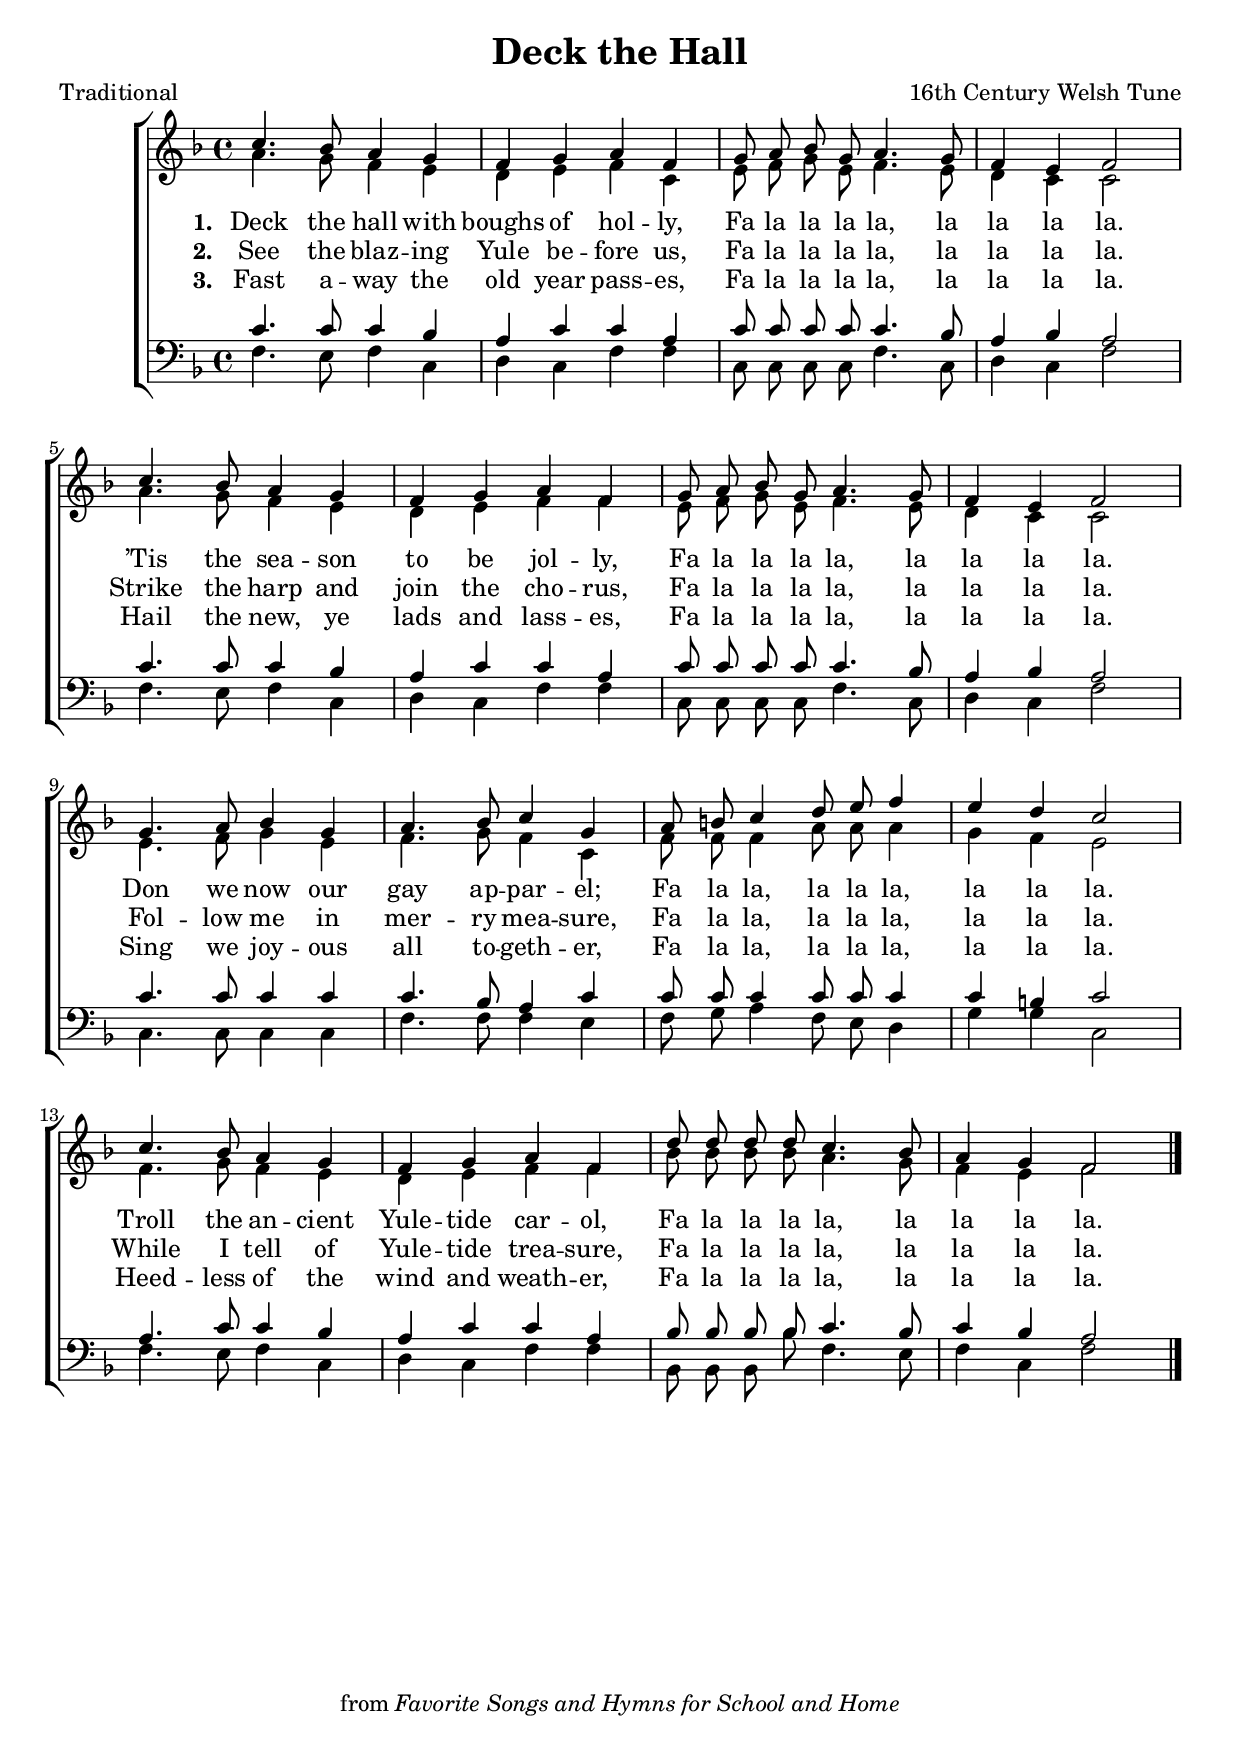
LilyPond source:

\version "2.14.2"
\include "util.ly"
\header {
  title = "Deck the Hall"
  poet = "Traditional"
  composer = "16th Century Welsh Tune"
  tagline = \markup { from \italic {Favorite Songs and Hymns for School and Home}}
}

global = {
  \key f \major
  \time 4/4
  \autoBeamOff
  %\override DynamicLineSpanner #'staff-padding = #0.0
  %\override DynamicLineSpanner #'Y-extent = #'(-1 . 1)
}

sopMusic = \relative c'' {
  c4. bes8 a4 g |
  f g a f |
  g8\noBeam a\noBeam bes\noBeam g\noBeam a4. g8 |
  f4 e f2 | \break
  
  c'4. bes8 a4 g |
  f g a f |
  g8\noBeam a\noBeam bes\noBeam g\noBeam a4. g8 |
  f4 e f2 | \break
  
  g4. a8 bes4 g |
  a4. bes8 c4 g |
  a8 b c4 d8 e f4 |
  e d c2 | \break
  
  c4. bes8 a4 g |
  f g a f |
  d'8\noBeam d\noBeam d\noBeam d\noBeam c4. bes8 |
  a4 g f2 \bar "|."
}
sopWords = \lyricmode {
  
}

altoMusic = \relative c' {
  a'4. g8 f4 e |
  d e f c |
  e8\noBeam f\noBeam g\noBeam e\noBeam f4. e8 |
  d4 c c2 |
  
  a'4. g8 f4 e |
  d e f f |
  e8\noBeam f\noBeam g\noBeam e\noBeam f4. e8 |
  d4 c c2 |
  
  e4. f8 g4 e |
  f4. g8 f4 c |
  f8 f f4 a8 a a4 |
  g f e2 |
  
  f4. g8 f4 e |
  d e f f |
  bes8 bes bes bes a4. g8 |
  f4 e f2 \bar "|."
}
altoWords = \lyricmode {
  \dropLyricsV
  \set stanza = #"1. "
  Deck the hall with boughs of hol -- ly, Fa la la la la, la la la la.
  ’Tis the sea -- son to be jol -- ly, Fa la la la la, la la la la.
  Don we now our gay ap -- par -- el; Fa la la, la la la, la la la.
  Troll the an -- cient Yule -- tide car -- ol, Fa la la la la, la la la la.
}
altoWordsII = \lyricmode {
  \dropLyricsV
  \set stanza = #"2. "
  See the blaz -- ing Yule be -- fore us, Fa la la la la, la la la la.
  Strike the harp and join the cho -- rus, Fa la la la la, la la la la.
  Fol -- low me in mer -- ry mea -- sure, Fa la la, la la la, la la la.
  While I tell of Yule -- tide trea -- sure, Fa la la la la, la la la la.
}
altoWordsIII = \lyricmode {
  \dropLyricsV
  \set stanza = #"3. "
  Fast a -- way the old year pass -- es, Fa la la la la, la la la la.
  Hail the new, ye lads and lass -- es, Fa la la la la, la la la la.
  Sing we joy -- ous all to -- geth -- er, Fa la la, la la la, la la la.
  Heed -- less of the wind and weath -- er, Fa la la la la, la la la la.
  
}
altoWordsIV = \lyricmode {
}

tenorMusic = \relative c' {
  c4. c8 c4 bes |
  a c c a |
  c8\noBeam c\noBeam c\noBeam c\noBeam c4. bes8 |
  a4 bes a2 |
  
  c4. c8 c4 bes |
  a c c a |
  c8\noBeam c\noBeam c\noBeam c\noBeam c4. bes8 |
  a4 bes a2 |
  
  c4. c8 c4 c |
  c4. bes8 a4 c |
  c8 c c4 c8 c c4 |
  c b c2 |
  
  a4. c8 c4 bes |
  a c c a |
  bes8\noBeam bes\noBeam bes\noBeam bes\noBeam c4. bes8 |
  c4 bes a2 \bar "|."
}
tenorWords = \lyricmode {

}

bassMusic = \relative c {
  f4. e8 f4 c |
  d c f f |
  c8\noBeam c\noBeam c\noBeam c\noBeam f4. c8 |
  d4 c f2 |
  
  f4. e8 f4 c |
  d c f f |
  c8\noBeam c\noBeam c\noBeam c\noBeam f4. c8 |
  d4 c f2 |
  
  c4. c8 c4 c |
  f4. f8 f4 e |
  f8 g a4 f8 e d4 |
  g g c,2 |
  
  f4. e8 f4 c |
  d c f f |
  bes,8\noBeam bes\noBeam bes\noBeam bes'\noBeam f4. e8 |
  f4 c f2 \bar "|."
}
bassWords = \lyricmode {

}

\score {
  <<
   \new ChoirStaff <<
%    \new Lyrics = sopranos \with { \override VerticalAxisGroup #'nonstaff-relatedstaff-spacing = #'((basic-distance . 1)) }
    \new Staff = women <<
      \new Voice = "sopranos" { \voiceOne << \global \sopMusic >> }
      \new Voice = "altos" { \voiceTwo << \global \altoMusic >> }
    >>
    \new Lyrics \with { alignAboveContext = #"women" \override VerticalAxisGroup #'nonstaff-relatedstaff-spacing = #'((basic-distance . 1))} \lyricsto "sopranos" \sopWords
    \new Lyrics = "altosIV"  \with { alignBelowContext = #"women" } \lyricsto "sopranos" \altoWordsIV
    \new Lyrics = "altosIII"  \with { alignBelowContext = #"women" } \lyricsto "sopranos" \altoWordsIII
    \new Lyrics = "altosII"  \with { alignBelowContext = #"women" } \lyricsto "sopranos" \altoWordsII
    \new Lyrics = "altos"  \with { alignBelowContext = #"women" \override VerticalAxisGroup #'nonstaff-relatedstaff-spacing = #'((basic-distance . 1)) } \lyricsto "sopranos" \altoWords
   \new Staff = men <<
      \clef bass
      \new Voice = "tenors" { \voiceOne << \global \tenorMusic >> }
      \new Voice = "basses" { \voiceTwo << \global \bassMusic >> }
    >>
    \new Lyrics \with { alignAboveContext = #"men" \override VerticalAxisGroup #'nonstaff-relatedstaff-spacing = #'((basic-distance . 1)) } \lyricsto "tenors" \tenorWords
    \new Lyrics \with { alignBelowContext = #"men" \override VerticalAxisGroup #'nonstaff-relatedstaff-spacing = #'((basic-distance . 1)) } \lyricsto "basses" \bassWords
  >>
%    \new PianoStaff << \new Staff { \new Voice { \pianoRH } } \new Staff { \clef "bass" \pianoLH } >>
  >>
  \layout { }
  \midi {
    \tempo 4 = 180
    \set Staff.midiInstrument = "flute"
  
    \context {
      \Voice
      \remove "Dynamic_performer"
    }
  }
}
